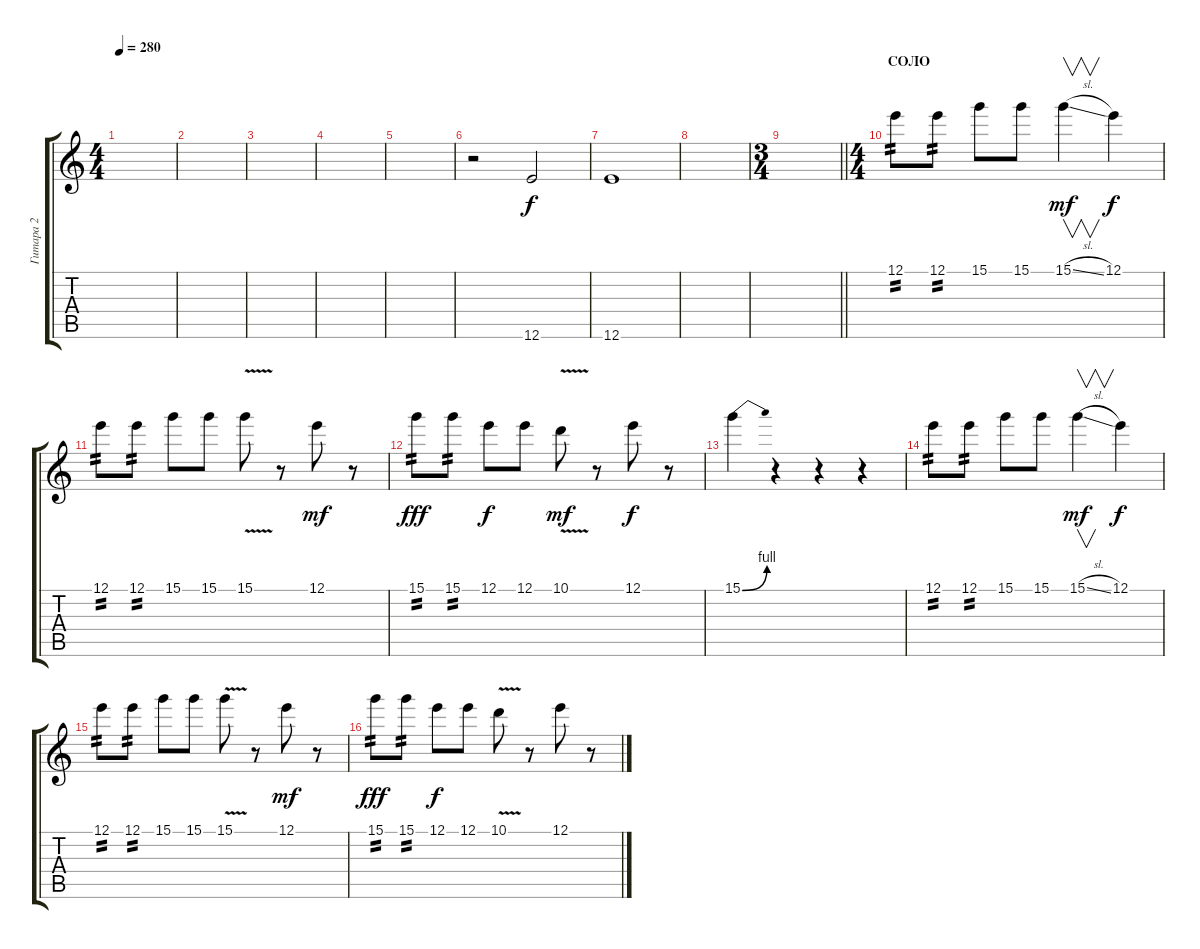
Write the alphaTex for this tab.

\track ("Гитара 2" "Гитара 2") {instrument overdrivenguitar}
\staff {score tabs}
\tuning (E4 B3 G3 D3 A2 E2) {hide}
\ts (4 4)
\tempo 280
\clef g2
\ks c
|
|
|
|
|
r.2{volume 4} 12.6.2{volume 16} |
12.6.1 |
|
\ts (3 4)
\barLineRight lightlight
|
\ts (4 4)
\section ("" "СОЛО")
12.1.8{tp 2} 12.1.8{tp 2} 15.1.8 15.1.8 15.1{sl}.4{v dy mf} 12.1.4{dy f} |
12.1.8{tp 2} 12.1.8{tp 2} 15.1.8 15.1.8 15.1{v}.8 r.8 12.1.8{dy mf} r.8 |
15.1.8{tp 2 dy fff} 15.1.8{tp 2} 12.1.8{dy f} 12.1.8 10.1{v}.8{dy mf} r.8 12.1.8{dy f} r.8 |
15.1{be (bend 0 0 60 4)}.4 r.4 r.4 r.4 |
12.1.8{tp 2} 12.1.8{tp 2} 15.1.8 15.1.8 15.1{sl}.4{v dy mf} 12.1.4{dy f} |
12.1.8{tp 2} 12.1.8{tp 2} 15.1.8 15.1.8 15.1{v}.8 r.8 12.1.8{dy mf} r.8 |
15.1.8{tp 2 dy fff} 15.1.8{tp 2} 12.1.8{dy f} 12.1.8 10.1{v}.8 r.8 12.1.8 r.8
